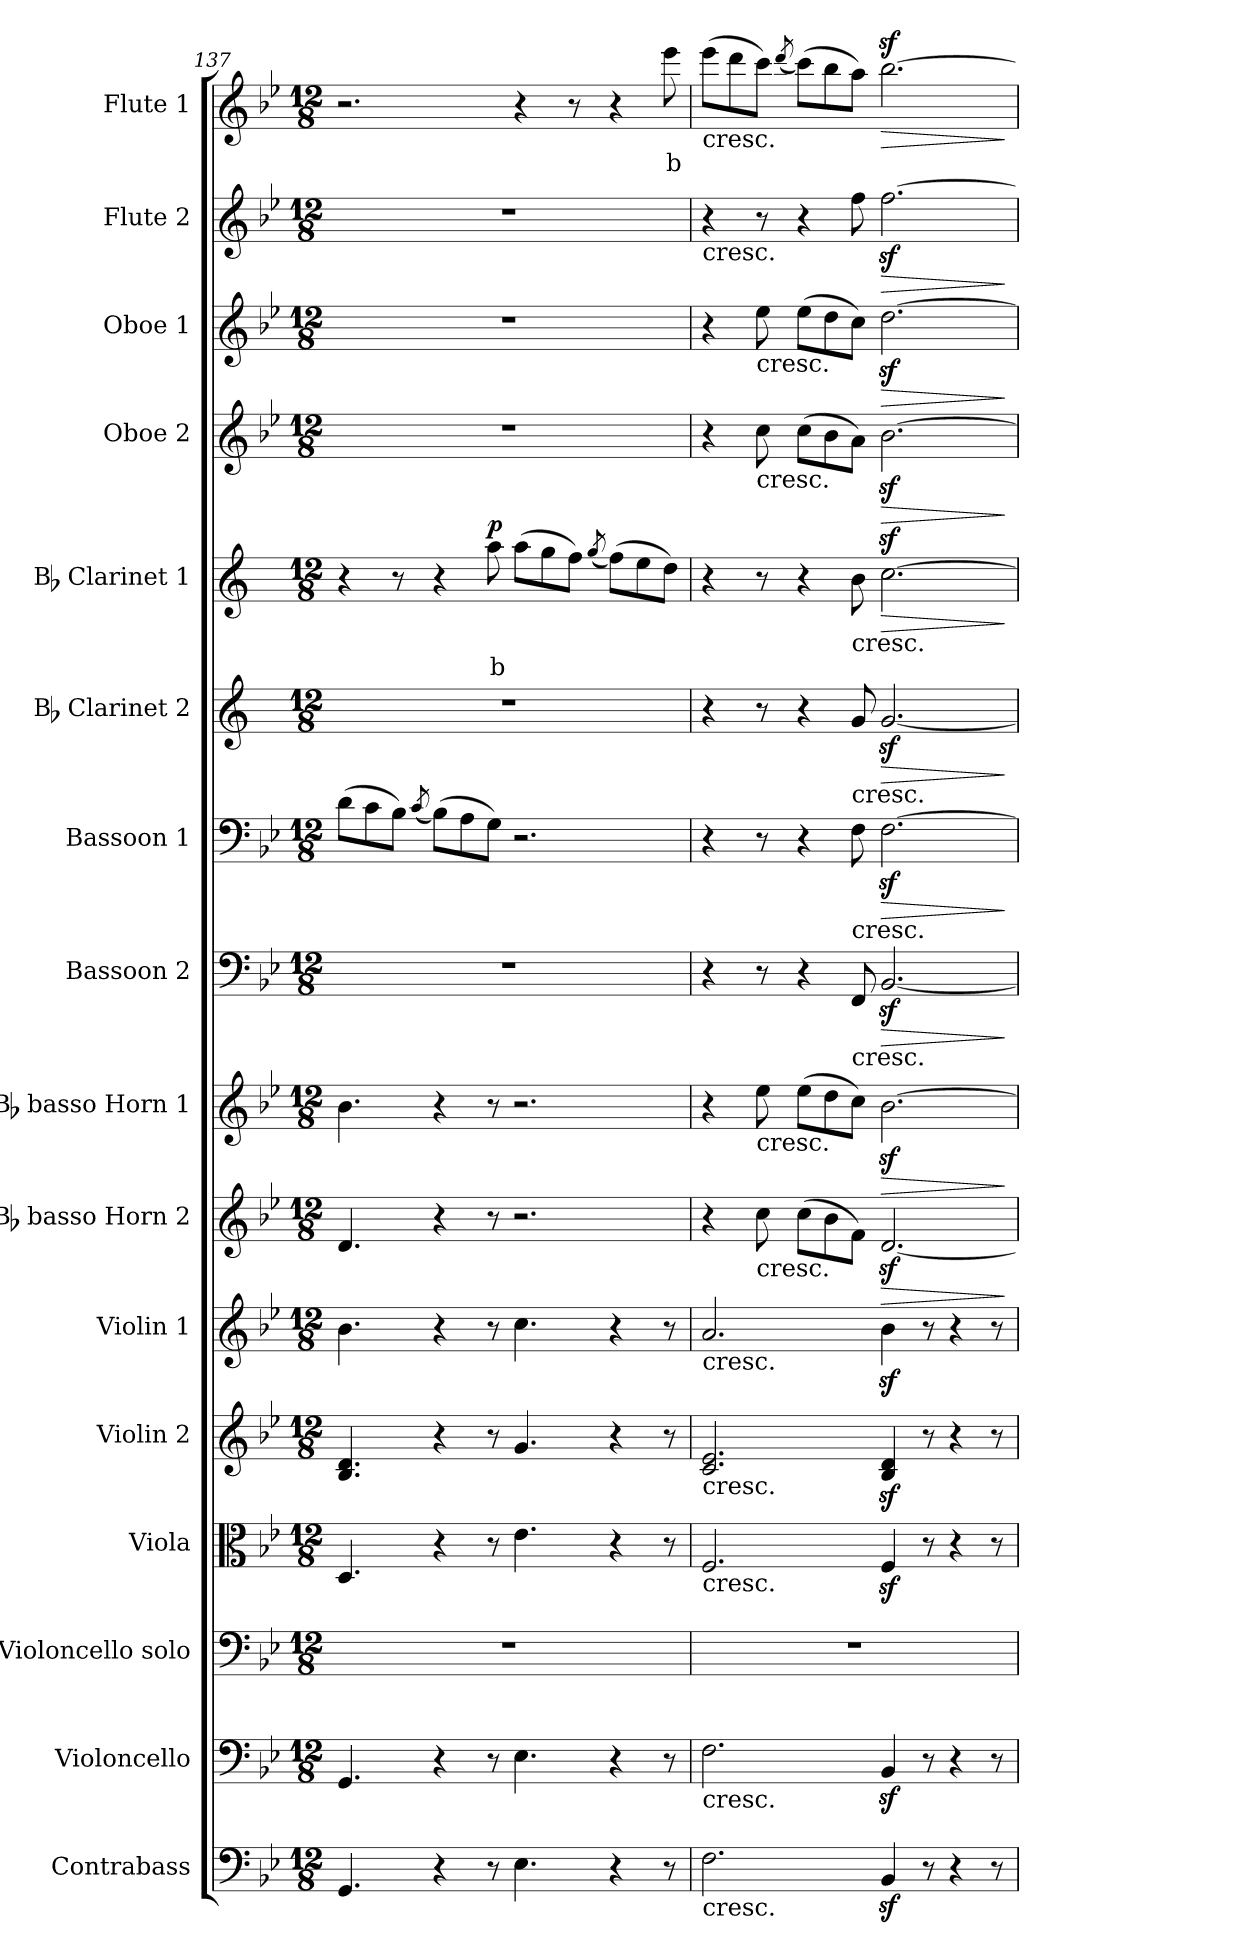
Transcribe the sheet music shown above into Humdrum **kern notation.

**kern	**kern	**kern	**kern	**kern	**kern	**kern	**dynam	**kern	**dynam	**kern	**dynam	**kern	**dynam	**kern	**dynam	**kern	**text	**dynam	**kern	**dynam	**kern	**dynam	**kern	**dynam	**kern	**text	**dynam
*part16	*part15	*part14	*part13	*part12	*part11	*part10	*part10	*part9	*part9	*part8	*part8	*part7	*part7	*part6	*part6	*part5	*part5	*part5	*part4	*part4	*part3	*part3	*part2	*part2	*part1	*part1	*part1
*staff16	*staff15	*staff14	*staff13	*staff12	*staff11	*staff10	*staff10	*staff9	*staff9	*staff8	*staff8	*staff7	*staff7	*staff6	*staff6	*staff5	*staff5	*staff5	*staff4	*staff4	*staff3	*staff3	*staff2	*staff2	*staff1	*staff1	*staff1
*I"Contrabass	*I"Violoncello	*I"Violoncello solo	*I"Viola	*I"Violin 2	*I"Violin 1	*I"Bb basso Horn 2	*	*I"Bb basso Horn 1	*	*I"Bassoon 2	*	*I"Bassoon 1	*	*I"Bb Clarinet 2	*	*I"Bb Clarinet 1	*	*	*I"Oboe 2	*	*I"Oboe 1	*	*I"Flute 2	*	*I"Flute 1	*	*
*I'Cb	*I'Vc	*I'Vc solo	*I'Vla	*I'Vln 2	*I'Vln 1	*I'Hn 2	*	*I'Hn 1	*	*I'Bsn 2	*	*I'Bsn 1	*	*I'Cl 2	*	*I'Cl 1	*	*	*I'Ob 2	*	*I'Ob 1	*	*I'Fl 2	*	*I'Fl 1	*	*
!!LO:PB:g=z
*clefF4	*clefF4	*clefF4	*clefC3	*clefG2	*clefG2	*clefG2	*	*clefG2	*	*clefF4	*	*clefF4	*	*clefG2	*	*clefG2	*	*	*clefG2	*	*clefG2	*	*clefG2	*	*clefG2	*	*
*ITrd7c12	*	*	*	*	*	*ITrd8c14	*	*ITrd8c14	*	*	*	*	*	*ITrd1c2	*	*ITrd1c2	*	*	*	*	*	*	*	*	*	*	*
*k[b-e-]	*k[b-e-]	*k[b-e-]	*k[b-e-]	*k[b-e-]	*k[b-e-]	*k[b-e-]	*	*k[b-e-]	*	*k[b-e-]	*	*k[b-e-]	*	*k[b-e-]	*	*k[b-e-]	*	*	*k[b-e-]	*	*k[b-e-]	*	*k[b-e-]	*	*k[b-e-]	*	*
*M12/8	*M12/8	*M12/8	*M12/8	*M12/8	*M12/8	*M12/8	*	*M12/8	*	*M12/8	*	*M12/8	*	*M12/8	*	*M12/8	*	*	*M12/8	*	*M12/8	*	*M12/8	*	*M12/8	*	*
=137	=137	=137	=137	=137	=137	=137	=137	=137	=137	=137	=137	=137	=137	=137	=137	=137	=137	=137	=137	=137	=137	=137	=137	=137	=137	=137	=137
4.GGG/	4.GG/	1.r	4.D/	4.B-/ 4.d/	4.b-\	4.D/	.	4.B-\	.	1.r	.	(8d\L	.	1.r	.	4r	.	.	1.r	.	1.r	.	1.r	.	2.r	.	.
.	.	.	.	.	.	.	.	.	.	.	.	8c\	.	.	.	.	.	.	.	.	.	.	.	.	.	.	.
.	.	.	.	.	.	.	.	.	.	.	.	8B-\J)	.	.	.	8r	.	.	.	.	.	.	.	.	.	.	.
.	.	.	.	.	.	.	.	.	.	.	.	(8qc/	.	.	.	.	.	.	.	.	.	.	.	.	.	.	.
4r	4r	.	4r	4r	4r	4r	.	4r	.	.	.	(8B-\L)	.	.	.	4r	.	.	.	.	.	.	.	.	.	.	.
.	.	.	.	.	.	.	.	.	.	.	.	8A\	.	.	.	.	.	.	.	.	.	.	.	.	.	.	.
!	!	!	!	!	!	!	!	!	!	!	!	!	!	!	!	!	!LO:LY:b:color=#FF0000	!LO:DY:b	!	!	!	!	!	!	!	!	!
8r	8r	.	8r	8r	8r	8r	.	8r	.	.	.	8G\J)	.	.	.	8gg\	b	p	.	.	.	.	.	.	.	.	.
4.EE-\	4.E-\	.	4.e-\	4.g/	4.cc\	2.r	.	2.r	.	.	.	2.r	.	.	.	(8gg\L	.	.	.	.	.	.	.	.	4r	.	.
.	.	.	.	.	.	.	.	.	.	.	.	.	.	.	.	8ff\	.	.	.	.	.	.	.	.	.	.	.
.	.	.	.	.	.	.	.	.	.	.	.	.	.	.	.	8ee-\J)	.	.	.	.	.	.	.	.	8r	.	.
.	.	.	.	.	.	.	.	.	.	.	.	.	.	.	.	(8qff/	.	.	.	.	.	.	.	.	.	.	.
4r	4r	.	4r	4r	4r	.	.	.	.	.	.	.	.	.	.	(8ee-\L)	.	.	.	.	.	.	.	.	4r	.	.
.	.	.	.	.	.	.	.	.	.	.	.	.	.	.	.	8dd\	.	.	.	.	.	.	.	.	.	.	.
!	!	!	!	!	!	!	!	!	!	!	!	!	!	!	!	!	!	!	!	!	!	!	!	!	!	!LO:LY:b:color=#FF0000	!
8r	8r	.	8r	8r	8r	.	.	.	.	.	.	.	.	.	.	8cc\J)	.	.	.	.	.	.	.	.	8eee-\	b	.
=138	=138	=138	=138	=138	=138	=138	=138	=138	=138	=138	=138	=138	=138	=138	=138	=138	=138	=138	=138	=138	=138	=138	=138	=138	=138	=138	=138
!	!	!	!	!	!	!	!	!	!	!	!	!	!	!	!	!	!	!	!	!	!	!	!	!	!LO:TX:b:t=cresc.	!	!
!	!	!	!	!	!	!	!	!	!	!	!	!	!	!	!	!	!	!	!	!	!	!	!LO:TX:b:t=cresc.	!	!	!	!
!	!	!	!	!	!LO:TX:b:t=cresc.	!	!	!	!	!	!	!	!	!	!	!	!	!	!	!	!	!	!	!	!	!	!
!	!	!	!	!LO:TX:b:t=cresc.	!	!	!	!	!	!	!	!	!	!	!	!	!	!	!	!	!	!	!	!	!	!	!
!	!	!	!LO:TX:b:t=cresc.	!	!	!	!	!	!	!	!	!	!	!	!	!	!	!	!	!	!	!	!	!	!	!	!
!	!LO:TX:b:t=cresc.	!	!	!	!	!	!	!	!	!	!	!	!	!	!	!	!	!	!	!	!	!	!	!	!	!	!
!LO:TX:b:t=cresc.	!	!	!	!	!	!	!	!	!	!	!	!	!	!	!	!	!	!	!	!	!	!	!	!	!	!	!
2.FF\	2.F\	1.r	2.F/	2.c/ 2.e-/	2.a/	4r	.	4r	.	4r	.	4r	.	4r	.	4r	.	.	4r	.	4r	.	4r	.	(8eee-\L	.	.
.	.	.	.	.	.	.	.	.	.	.	.	.	.	.	.	.	.	.	.	.	.	.	.	.	8ddd\	.	.
!	!	!	!	!	!	!	!	!	!	!	!	!	!	!	!	!	!	!	!	!	!LO:TX:b:t=cresc.	!	!	!	!	!	!
!	!	!	!	!	!	!	!	!	!	!	!	!	!	!	!	!	!	!	!LO:TX:b:t=cresc.	!	!	!	!	!	!	!	!
!	!	!	!	!	!	!	!	!LO:TX:b:t=cresc.	!	!	!	!	!	!	!	!	!	!	!	!	!	!	!	!	!	!	!
!	!	!	!	!	!	!LO:TX:b:t=cresc.	!	!	!	!	!	!	!	!	!	!	!	!	!	!	!	!	!	!	!	!	!
.	.	.	.	.	.	8c\	.	8e-\	.	8r	.	8r	.	8r	.	8r	.	.	8cc\	.	8ee-\	.	8r	.	8ccc\J)	.	.
.	.	.	.	.	.	.	.	.	.	.	.	.	.	.	.	.	.	.	.	.	.	.	.	.	(8qddd/	.	.
.	.	.	.	.	.	(8c\L	.	(8e-\L	.	4r	.	4r	.	4r	.	4r	.	.	(8cc\L	.	(8ee-\L	.	4r	.	(8ccc\L)	.	.
.	.	.	.	.	.	8B-\	.	8d\	.	.	.	.	.	.	.	.	.	.	8b-\	.	8dd\	.	.	.	8bb-\	.	.
!	!	!	!	!	!	!	!	!	!	!	!	!	!	!	!	!LO:TX:b:t=cresc.	!	!	!	!	!	!	!	!	!	!	!
!	!	!	!	!	!	!	!	!	!	!	!	!	!	!LO:TX:b:t=cresc.	!	!	!	!	!	!	!	!	!	!	!	!	!
!	!	!	!	!	!	!	!	!	!	!	!	!LO:TX:b:t=cresc.	!	!	!	!	!	!	!	!	!	!	!	!	!	!	!
!	!	!	!	!	!	!	!	!	!	!LO:TX:b:t=cresc.	!	!	!	!	!	!	!	!	!	!	!	!	!	!	!	!	!
.	.	.	.	.	.	8F\J)	.	8c\J)	.	8FF/	.	8F\	.	8f/	.	8a\	.	.	8a\J)	.	8cc\J)	.	8ff\	.	8aa\J)	.	.
!	!	!	!	!	!	!	!LO:HP:b	!	!LO:HP:b	!	!LO:HP:b	!	!LO:HP:b	!	!LO:HP:b	!	!	!LO:HP:b	!	!LO:HP:b	!	!LO:HP:b	!	!LO:HP:b	!	!	!LO:HP:b
4BBB-z</	4BB-z</	.	4Fz</	4B-/z< 4d/z<	4b-z<\	[2.Dz</	>	[2.B-z<\	>	[2.BB-z</	>	[2.Fz<\	>	[2.fz</	>	[2.b-z<\	.	>	[2.b-z<\	>	[2.ddz<\	>	[2.ffz<\	>	[2.bb-z<\	.	>
8r	8r	.	8r	8r	8r	.	.	.	.	.	.	.	.	.	.	.	.	.	.	.	.	.	.	.	.	.	.
4r	4r	.	4r	4r	4r	.	.	.	.	.	.	.	.	.	.	.	.	.	.	.	.	.	.	.	.	.	.
8r	8r	.	8r	8r	8r	.	.	.	.	.	.	.	.	.	.	.	.	.	.	.	.	.	.	.	.	.	.
.	.	.	.	.	.	.	]	.	]	.	]	.	]	.	]	.	.	]	.	]	.	]	.	]	.	.	]
=	=	=	=	=	=	=	=	=	=	=	=	=	=	=	=	=	=	=	=	=	=	=	=	=	=	=	=
*-	*-	*-	*-	*-	*-	*-	*-	*-	*-	*-	*-	*-	*-	*-	*-	*-	*-	*-	*-	*-	*-	*-	*-	*-	*-	*-	*-
